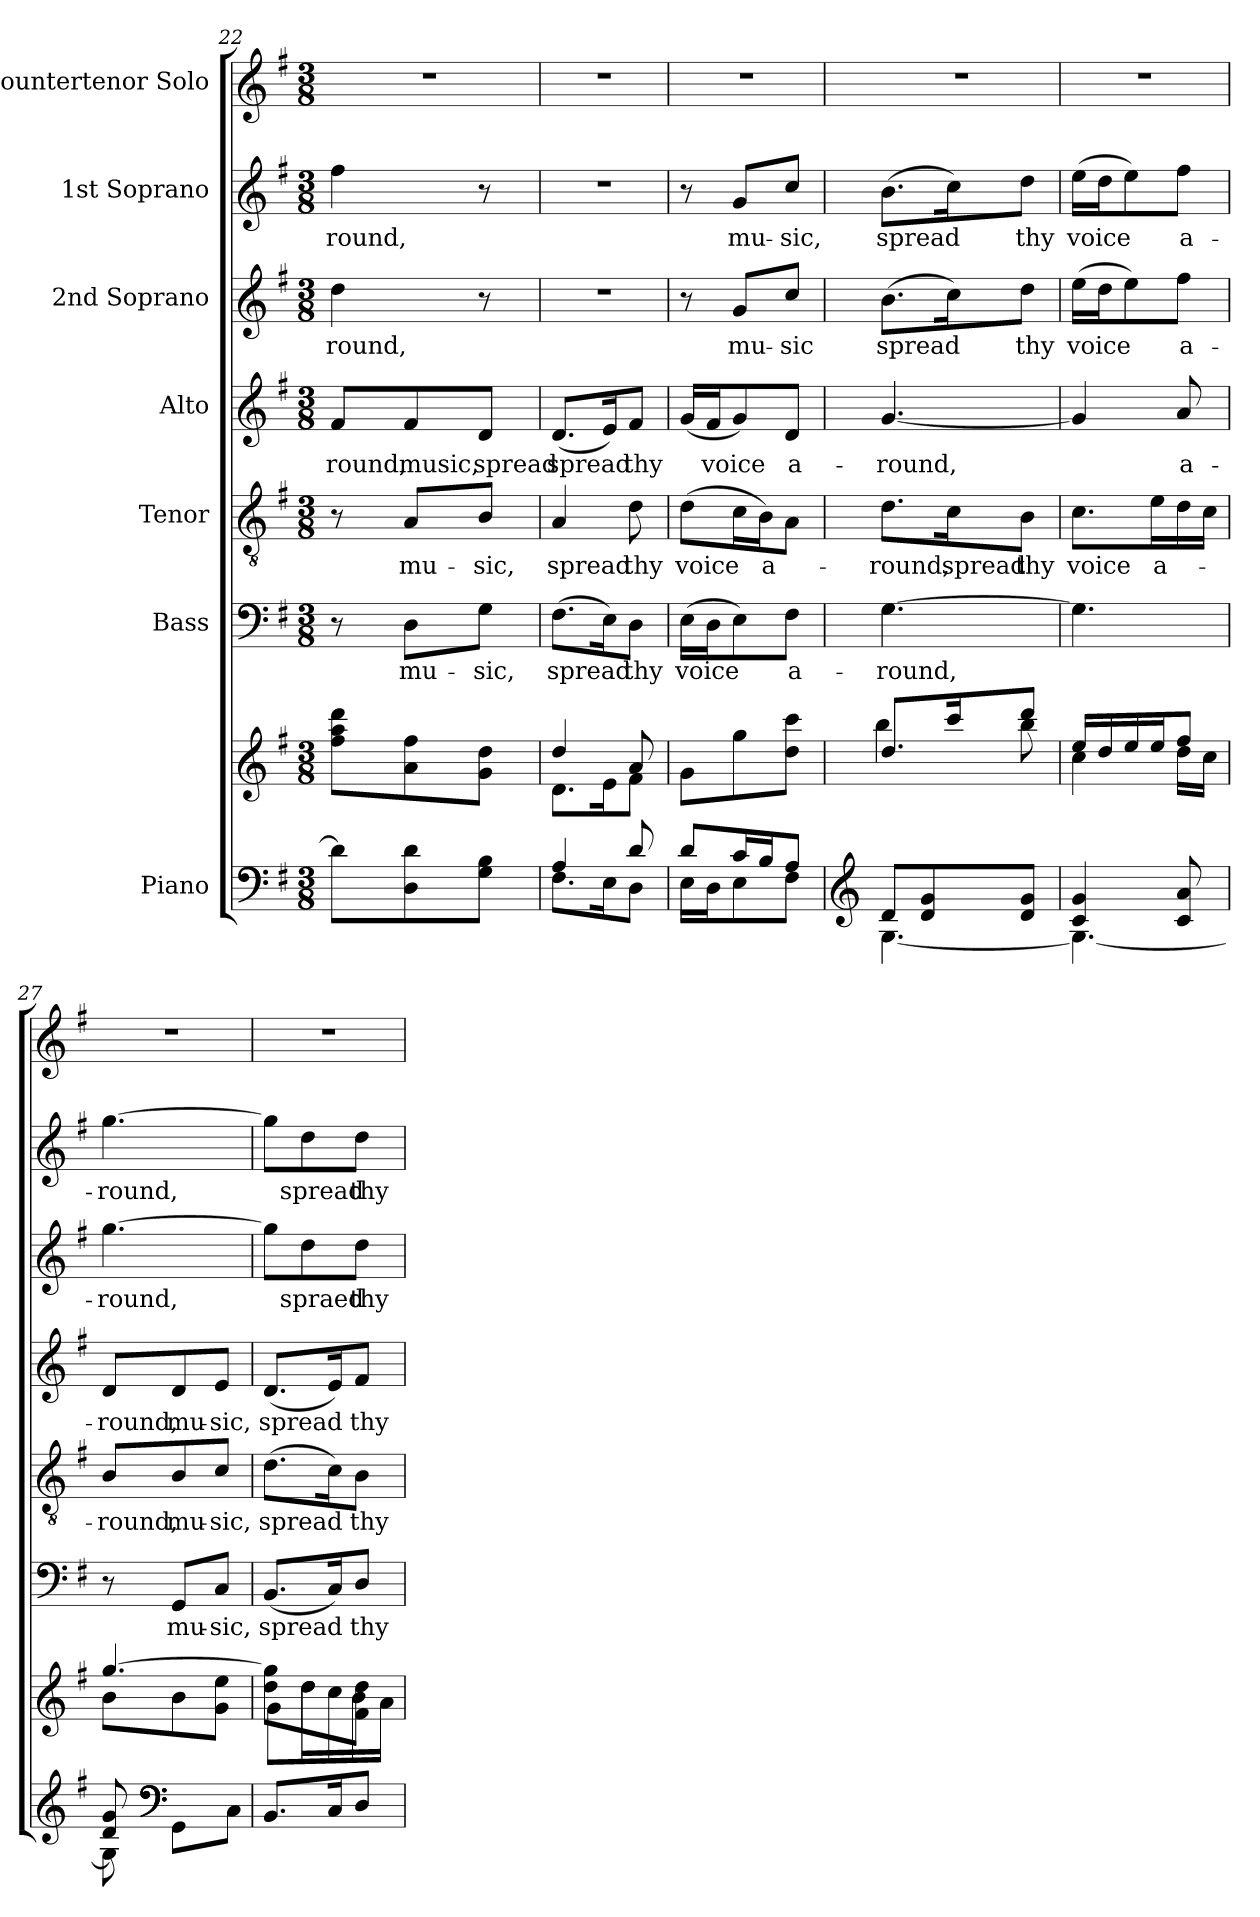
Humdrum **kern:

**kern	**kern	**kern	**text	**kern	**text	**kern	**text	**kern	**text	**kern	**text	**kern
*part7	*part7	*part6	*part6	*part5	*part5	*part4	*part4	*part3	*part3	*part2	*part2	*part1
*staff8	*staff7	*staff6	*staff6	*staff5	*staff5	*staff4	*staff4	*staff3	*staff3	*staff2	*staff2	*staff1
*I"Piano	*	*I"Bass	*	*I"Tenor	*	*I"Alto	*	*I"2nd Soprano	*	*I"1st Soprano	*	*I"Countertenor Solo
*clefF4	*clefG2	*clefF4	*	*clefGv2	*	*clefG2	*	*clefG2	*	*clefG2	*	*clefG2
*	*	*	*	*ITrd7c12	*	*	*	*	*	*	*	*
*k[f#]	*k[f#]	*k[f#]	*	*k[f#]	*	*k[f#]	*	*k[f#]	*	*k[f#]	*	*k[f#]
*G:	*G:	*G:	*	*G:	*	*G:	*	*G:	*	*G:	*	*G:
*M3/8	*M3/8	*M3/8	*	*M3/8	*	*M3/8	*	*M3/8	*	*M3/8	*	*M3/8
=22	=22	=22	=22	=22	=22	=22	=22	=22	=22	=22	=22	=22
!	!	!	!	!	!	!	!LO:LY:b:color=#000000	!	!	!	!	!
!	!	!	!	!	!	!	!	!	!LO:LY:b:color=#000000	!	!	!
!	!	!	!	!	!	!	!	!	!	!	!LO:LY:b:color=#000000	!LO:N:vis=1
8di\L]	8ff#i\ 8aai\ 8dddi\L	8r	.	8r	.	8f#i/L	-round,	4ddi\	round,	4ff#i\	-round,	4.r
!	!	!	!LO:LY:b:color=#000000	!	!	!	!	!	!	!	!	!
!	!	!	!	!	!LO:LY:b:color=#000000	!	!	!	!	!	!	!
!	!	!	!	!	!	!	!LO:LY:b:color=#000000	!	!	!	!	!
8Di\ 8di\	8ai\ 8ff#i\	8Di\L	mu-	8AAi/L	mu-	8f#i/	music,	.	.	.	.	.
!	!	!	!LO:LY:b:color=#000000	!	!	!	!	!	!	!	!	!
!	!	!	!	!	!LO:LY:b:color=#000000	!	!	!	!	!	!	!
!	!	!	!	!	!	!	!LO:LY:b:color=#000000	!	!	!	!	!
8Gi\ 8Bi\J	8gi\ 8ddi\J	8Gi\J	-sic,	8BBi/J	-sic,	8di/J	spread	8r	.	8r	.	.
!!LO:LB:g=z
=23	=23	=23	=23	=23	=23	=23	=23	=23	=23	=23	=23	=23
*^	*^	*	*	*	*	*	*	*	*	*	*	*
!	!	!	!	!	!LO:LY:b:color=#000000	!	!	!	!	!	!	!	!	!
!	!	!	!	!	!	!	!LO:LY:b:color=#000000	!	!	!	!	!	!	!
!	!	!	!	!	!	!	!	!	!LO:LY:b:color=#000000	!LO:N:vis=1	!	!LO:N:vis=1	!	!LO:N:vis=1
4Ai/	8.F#i\L	4ddi/	8.di\L	(8.F#i\L	spread	4AAi/	spread	(8.di/L	spread	4.r	.	4.r	.	4.r
.	16Ei\K	.	16ei\K	16Ei\K)	.	.	.	16ei/K)	.	.	.	.	.	.
!	!	!	!	!	!LO:LY:b:color=#000000	!	!	!	!	!	!	!	!	!
!	!	!	!	!	!	!	!LO:LY:b:color=#000000	!	!	!	!	!	!	!
!	!	!	!	!	!	!	!	!	!LO:LY:b:color=#000000	!	!	!	!	!
8di/	8Di\J	8ai/	8f#i\J	8Di\J	thy	8Di\	thy	8f#i/J	thy	.	.	.	.	.
*	*	*v	*v	*	*	*	*	*	*	*	*	*	*	*
=24	=24	=24	=24	=24	=24	=24	=24	=24	=24	=24	=24	=24	=24
*	*	*^	*	*	*	*	*	*	*	*	*	*	*
!	!	!	!	!	!LO:LY:b:color=#000000	!	!	!	!	!	!	!	!	!
*	*	*v	*v	*	*	*	*	*	*	*	*	*	*	*
*	*	*^	*	*	*	*	*	*	*	*	*	*	*
!	!	!	!	!	!	!	!LO:LY:b:color=#000000	!	!	!	!	!	!	!LO:N:vis=1
*	*	*v	*v	*	*	*	*	*	*	*	*	*	*	*
8di/L	16Ei\LL	8gi\L	(16Ei\LL	voice	(8Di\L	voice	(16gi/LL	.	8r	.	8r	.	4.r
!	!	!	!	!	!	!	!	!LO:LY:b:color=#000000	!	!	!	!	!
.	16Di\J	.	16Di\J	.	.	.	16f#i/J	voice	.	.	.	.	.
!	!	!	!	!	!	!	!	!	!	!LO:LY:b:color=#000000	!	!	!
!	!	!	!	!	!	!	!	!	!	!	!	!LO:LY:b:color=#000000	!
16ci/L	8Ei\	8ggi\	8Ei\)	.	16Ci\L	.	8gi/)	.	8gi/L	mu-	8gi/L	mu-	.
!	!	!	!	!	!	!LO:LY:b:color=#000000	!	!	!	!	!	!	!
16Bi/J	.	.	.	.	16BBi\J)	a-	.	.	.	.	.	.	.
!	!	!	!	!LO:LY:b:color=#000000	!	!	!	!	!	!	!	!	!
!	!	!	!	!	!	!	!	!LO:LY:b:color=#000000	!	!	!	!	!
!	!	!	!	!	!	!	!	!	!	!LO:LY:b:color=#000000	!	!	!
!	!	!	!	!	!	!	!	!	!	!	!	!LO:LY:b:color=#000000	!
8Ai/J	8F#i\J	8ddi\ 8ccci\J	8F#i\J	a-	8AAi\J	.	8di/J	a-	8cci/J	-sic	8cci/J	-sic,	.
=25	=25	=25	=25	=25	=25	=25	=25	=25	=25	=25	=25	=25	=25
*clefG2	*	*	*	*	*	*	*	*	*	*	*	*	*
*	*	*^	*	*	*	*	*	*	*	*	*	*	*
!	!	!	!	!	!LO:LY:b:color=#000000	!	!	!	!	!	!	!	!	!
!	!	!	!	!	!	!	!LO:LY:b:color=#000000	!	!	!	!	!	!	!
!	!	!	!	!	!	!	!	!	!LO:LY:b:color=#000000	!	!	!	!	!
!	!	!	!	!	!	!	!	!	!	!	!LO:LY:b:color=#000000	!	!	!
!	!	!	!	!	!	!	!	!	!	!	!	!	!LO:LY:b:color=#000000	!LO:N:vis=1
8di/L	[4.Gi\	8.ddi/L	4bbi\	[4.Gi\	-round,	8.Di\L	-round,	[4.gi/	-round,	(8.bi\L	spread	(8.bi\L	spread	4.r
8di/ 8gi/	.	.	.	.	.	.	.	.	.	.	.	.	.	.
!	!	!	!	!	!	!	!LO:LY:b:color=#000000	!	!	!	!	!	!	!
.	.	16ccci/K	.	.	.	16Ci\K	spread	.	.	16cci\K)	.	16cci\K)	.	.
!	!	!	!	!	!	!	!LO:LY:b:color=#000000	!	!	!	!	!	!	!
!	!	!	!	!	!	!	!	!	!	!	!LO:LY:b:color=#000000	!	!	!
!	!	!	!	!	!	!	!	!	!	!	!	!	!LO:LY:b:color=#000000	!
8di/ 8gi/J	.	8dddi/J	8bbi\	.	.	8BBi\J	thy	.	.	8ddi\J	thy	8ddi\J	thy	.
=26	=26	=26	=26	=26	=26	=26	=26	=26	=26	=26	=26	=26	=26	=26
!	!	!	!	!	!LO:LY:b:color=#000000	!	!	!	!	!	!	!	!	!
!	!	!	!	!	!	!	!LO:LY:b:color=#000000	!	!	!	!	!	!	!
!	!	!	!	!	!	!	!	!	!LO:LY:b:color=#000000	!	!	!	!	!
!	!	!	!	!	!	!	!	!	!	!	!LO:LY:b:color=#000000	!	!	!
!	!	!	!	!	!	!	!	!	!	!	!	!	!LO:LY:b:color=#000000	!LO:N:vis=1
4ci/ 4gi	4.Gi\_	16eei/LL	4cci\	4.Gi\]	.	8.Ci\L	voice	4gi/]	.	(16eei\LL	voice	(16eei\LL	voice	4.r
.	.	16ddi/	.	.	.	.	.	.	.	16ddi\J	.	16ddi\J	.	.
.	.	16eei/	.	.	.	.	.	.	.	8eei\)	.	8eei\)	.	.
!	!	!	!	!	!	!	!LO:LY:b:color=#000000	!	!	!	!	!	!	!
.	.	16eei/J	.	.	.	16Ei\L	a-	.	.	.	.	.	.	.
!	!	!	!	!	!	!	!	!	!LO:LY:b:color=#000000	!	!	!	!	!
!	!	!	!	!	!	!	!	!	!	!	!LO:LY:b:color=#000000	!	!	!
!	!	!	!	!	!	!	!	!	!	!	!	!	!LO:LY:b:color=#000000	!
8ci/ 8ai	.	8ff#i/J	16ddi\LL	.	.	16Di\	.	8ai/	a-	8ff#i\J	a-	8ff#i\J	a-	.
.	.	.	16cci\JJ	.	.	16Ci\JJ	.	.	.	.	.	.	.	.
=27	=27	=27	=27	=27	=27	=27	=27	=27	=27	=27	=27	=27	=27	=27
*	*^	*	*	*	*	*	*	*	*	*	*	*	*	*
!	!	!	!	!	!	!	!	!LO:LY:b:color=#000000	!	!	!	!	!	!	!
!	!	!	!	!	!	!	!	!	!	!LO:LY:b:color=#000000	!	!	!	!	!
!	!	!	!	!	!	!	!	!	!	!	!	!LO:LY:b:color=#000000	!	!	!
!	!	!	!	!	!	!	!	!	!	!	!	!	!	!LO:LY:b:color=#000000	!LO:N:vis=1
8di/ 8gi	8Gi\]	8ryy	[4.ggi/	8bi\L	8r	.	8BBi/L	-round,	8di/L	-round,	[4.ggi\	-round,	[4.ggi\	-round,	4.r
*clefF4	*	*	*	*	*	*	*	*	*	*	*	*	*	*	*
!	!	!	!	!	!	!LO:LY:b:color=#000000	!	!	!	!	!	!	!	!	!
!	!	!	!	!	!	!	!	!LO:LY:b:color=#000000	!	!	!	!	!	!	!
!	!	!	!	!	!	!	!	!	!	!LO:LY:b:color=#000000	!	!	!	!	!
8ryy	8ryy	8GGi\L	.	8bi\	8GGi/L	mu-	8BBi/	mu-	8di/	mu-	.	.	.	.	.
!	!	!	!	!	!	!LO:LY:b:color=#000000	!	!	!	!	!	!	!	!	!
!	!	!	!	!	!	!	!	!LO:LY:b:color=#000000	!	!	!	!	!	!	!
!	!	!	!	!	!	!	!	!	!	!LO:LY:b:color=#000000	!	!	!	!	!
8ryy	8Di\yy	8Ci\J	.	8gi\ 8eei\J	8Ci/J	-sic,	8Ci/J	-sic,	8ei/J	-sic,	.	.	.	.	.
*v	*v	*v	*	*	*	*	*	*	*	*	*	*	*	*	*
=28	=28	=28	=28	=28	=28	=28	=28	=28	=28	=28	=28	=28	=28
*^	*	*	*	*	*	*	*	*	*	*	*	*	*
*	*^	*	*	*	*	*	*	*	*	*	*	*	*	*
!	!	!	!	!	!	!LO:LY:b:color=#000000	!	!	!	!	!	!	!	!	!
*v	*v	*v	*	*	*	*	*	*	*	*	*	*	*	*	*
*^	*	*	*	*	*	*	*	*	*	*	*	*	*
*	*^	*	*	*	*	*	*	*	*	*	*	*	*	*
!	!	!	!	!	!	!	!	!LO:LY:b:color=#000000	!	!	!	!	!	!	!
*v	*v	*v	*	*	*	*	*	*	*	*	*	*	*	*	*
*^	*	*	*	*	*	*	*	*	*	*	*	*	*
*	*^	*	*	*	*	*	*	*	*	*	*	*	*	*
!	!	!	!	!	!	!	!	!	!	!LO:LY:b:color=#000000	!	!	!	!	!
*v	*v	*v	*	*	*	*	*	*	*	*	*	*	*	*	*
*^	*	*	*	*	*	*	*	*	*	*	*	*	*
*	*^	*	*	*	*	*	*	*	*	*	*	*	*	*
!	!	!	!	!	!	!	!	!	!	!	!	!LO:LY:b:color=#000000	!	!	!
*v	*v	*v	*	*	*	*	*	*	*	*	*	*	*	*	*
*^	*	*	*	*	*	*	*	*	*	*	*	*	*
*	*^	*	*	*	*	*	*	*	*	*	*	*	*	*
!	!	!	!	!	!	!	!	!	!	!	!	!	!	!LO:LY:b:color=#000000	!LO:N:vis=1
*v	*v	*v	*	*	*	*	*	*	*	*	*	*	*	*	*
8.BBi/L	8ddi\ 8ggi]\L	8gi\L	(8.BBi/L	spread	(8.Di\L	spread	(8.di/L	spread	8ggi\L]	.	8ggi\L]	.	4.r
!	!	!	!	!	!	!	!	!	!	!LO:LY:b:color=#000000	!	!	!
!	!	!	!	!	!	!	!	!	!	!	!	!LO:LY:b:color=#000000	!
.	8ddi\	16ddi\L	.	.	.	.	.	.	8ddi\	spraed	8ddi\	spread	.
16Ci/K	.	16cci\	16Ci/K)	.	16Ci\K)	.	16ei/K)	.	.	.	.	.	.
!	!	!	!	!LO:LY:b:color=#000000	!	!	!	!	!	!	!	!	!
!	!	!	!	!	!	!LO:LY:b:color=#000000	!	!	!	!	!	!	!
!	!	!	!	!	!	!	!	!LO:LY:b:color=#000000	!	!	!	!	!
!	!	!	!	!	!	!	!	!	!	!LO:LY:b:color=#000000	!	!	!
!	!	!	!	!	!	!	!	!	!	!	!	!LO:LY:b:color=#000000	!
8Di/J	8f#i\ 8ddi\J	16bi\	8Di/J	thy	8BBi\J	thy	8f#i/J	thy	8ddi\J	thy	8ddi\J	thy	.
.	.	16ai\JJ	.	.	.	.	.	.	.	.	.	.	.
*	*v	*v	*	*	*	*	*	*	*	*	*	*	*
=	=	=	=	=	=	=	=	=	=	=	=	=
*-	*-	*-	*-	*-	*-	*-	*-	*-	*-	*-	*-	*-
